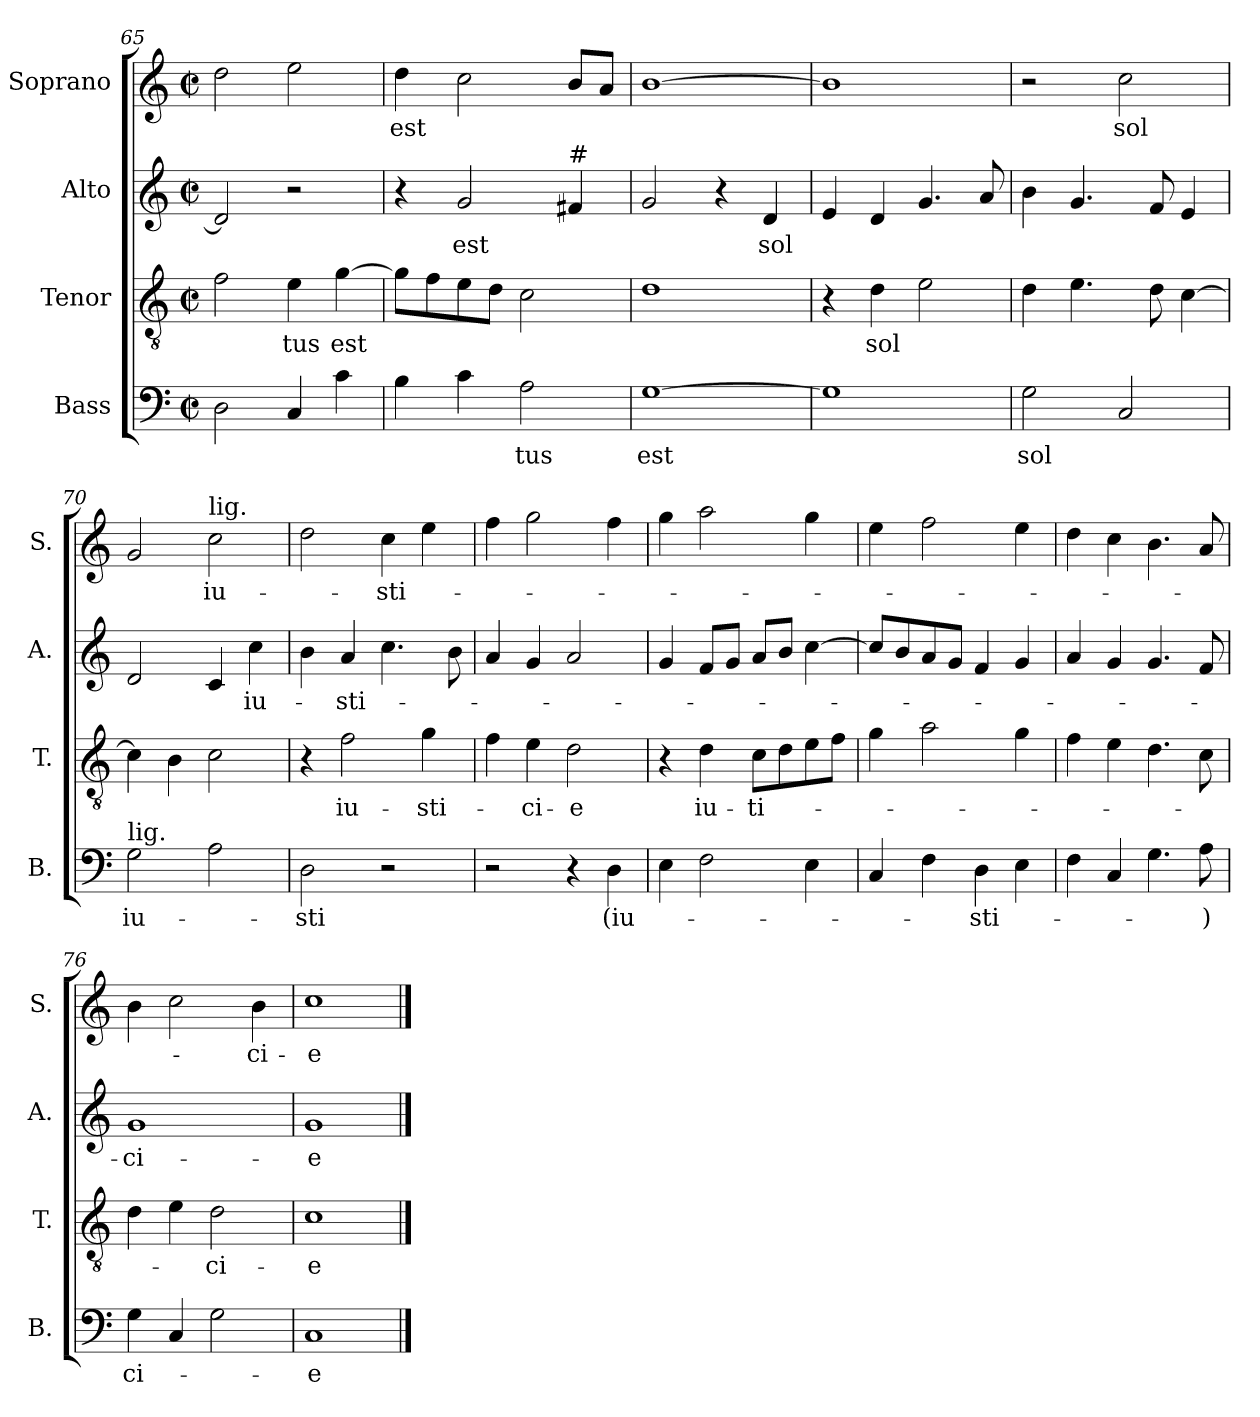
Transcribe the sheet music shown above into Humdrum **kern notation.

**kern	**text	**kern	**text	**kern	**text	**kern	**text
*part4	*part4	*part3	*part3	*part2	*part2	*part1	*part1
*staff4	*staff4	*staff3	*staff3	*staff2	*staff2	*staff1	*staff1
*I"Bass	*	*I"Tenor	*	*I"Alto	*	*I"Soprano	*
*I'B.	*	*I'T.	*	*I'A.	*	*I'S.	*
*clefF4	*	*clefGv2	*	*clefG2	*	*clefG2	*
*k[]	*	*k[]	*	*k[]	*	*k[]	*
*M2/2	*	*M2/2	*	*M2/2	*	*M2/2	*
*met(c|)	*	*met(c|)	*	*met(c|)	*	*met(c|)	*
=65	=65	=65	=65	=65	=65	=65	=65
2D\	.	2f\	.	2d/]	.	2dd\	.
!	!	!	!LO:LY:b	!	!	!	!
4C/	.	4e\	-tus	2r	.	2ee\	.
!	!	!	!LO:LY:b	!	!	!	!
4c\	.	[4g\	est	.	.	.	.
=66	=66	=66	=66	=66	=66	=66	=66
!	!	!	!	!	!	!	!LO:LY:b
4B\	.	8g\L]	.	4r	.	4dd\	est
.	.	8f\	.	.	.	.	.
!	!	!	!	!	!LO:LY:b	!	!
4c\	.	8e\	.	2g/	est	2cc\	.
.	.	8d\J	.	.	.	.	.
!	!LO:LY:b	!	!	!	!	!	!
2A\	-tus	2c\	.	.	.	.	.
!	!	!	!	!LO:TX:a:t=#	!	!	!
.	.	.	.	4f#X/	.	8b/L	.
.	.	.	.	.	.	8a/J	.
=67	=67	=67	=67	=67	=67	=67	=67
!	!LO:LY:b	!	!	!	!	!	!
[1G	est	1d	.	2g/	.	[1b	.
.	.	.	.	4r	.	.	.
!	!	!	!	!	!LO:LY:b	!	!
.	.	.	.	4d/	-sol	.	.
=68	=68	=68	=68	=68	=68	=68	=68
1G]	.	4r	.	4e/	.	1b]	.
!	!	!	!LO:LY:b	!	!	!	!
.	.	4d\	-sol	4d/	.	.	.
.	.	2e\	.	4.g/	.	.	.
.	.	.	.	8a/	.	.	.
!!LO:LB:g=z
=69	=69	=69	=69	=69	=69	=69	=69
!	!LO:LY:b	!	!	!	!	!	!
2G\	-sol	4d\	.	4b\	.	2r	.
.	.	4.e\	.	4.g/	.	.	.
!	!	!	!	!	!	!	!LO:LY:b
2C/	.	.	.	.	.	2cc\	-sol
.	.	8d\	.	8f/	.	.	.
.	.	[4c\	.	4e/	.	.	.
=70	=70	=70	=70	=70	=70	=70	=70
!LO:TX:a:t=lig.	!	!	!	!	!	!	!
!	!LO:LY:b	!	!	!	!	!	!
2G\	iu-	4c\]	.	2d/	.	2g/	.
.	.	4B\	.	.	.	.	.
!	!	!	!	!	!	!LO:TX:a:t=lig.	!
!	!	!	!	!	!	!	!LO:LY:b
2A\	.	2c\	.	4c/	.	2cc\	iu-
!	!	!	!	!	!LO:LY:b	!	!
.	.	.	.	4cc\	iu-	.	.
=71	=71	=71	=71	=71	=71	=71	=71
!	!LO:LY:b	!	!	!	!	!	!
2D\	-sti	4r	.	4b\	.	2dd\	.
!	!	!	!LO:LY:b	!	!LO:LY:b	!	!
.	.	2f\	iu-	4a/	-sti-	.	.
!	!	!	!	!	!	!	!LO:LY:b
2r	.	.	.	4.cc\	.	4cc\	-sti-
!	!	!	!LO:LY:b	!	!	!	!
.	.	4g\	-sti-	.	.	4ee\	.
.	.	.	.	8b\	.	.	.
=72	=72	=72	=72	=72	=72	=72	=72
2r	.	4f\	.	4a/	.	4ff\	.
!	!	!	!LO:LY:b	!	!	!	!
.	.	4e\	-ci-	4g/	.	2gg\	.
!	!	!	!LO:LY:b	!	!	!	!
4r	.	2d\	-e	2a/	.	.	.
!	!LO:LY:b	!	!	!	!	!	!
4D\	(iu-	.	.	.	.	4ff\	.
=73	=73	=73	=73	=73	=73	=73	=73
4E\	.	4r	.	4g/	.	4gg\	.
!	!	!	!LO:LY:b	!	!	!	!
2F\	.	4d\	iu-	8f/L	.	2aa\	.
.	.	.	.	8g/J	.	.	.
!	!	!	!LO:LY:b	!	!	!	!
.	.	8c\L	-ti-	8a/L	.	.	.
.	.	8d\	.	8b/J	.	.	.
4E\	.	8e\	.	[4cc\	.	4gg\	.
.	.	8f\J	.	.	.	.	.
=74	=74	=74	=74	=74	=74	=74	=74
4C/	.	4g\	.	8cc/L]	.	4ee\	.
.	.	.	.	8b/	.	.	.
4F\	.	2a\	.	8a/	.	2ff\	.
.	.	.	.	8g/J	.	.	.
!	!LO:LY:b	!	!	!	!	!	!
4D\	sti-	.	.	4f/	.	.	.
4E\	.	4g\	.	4g/	.	4ee\	.
=75	=75	=75	=75	=75	=75	=75	=75
4F\	.	4f\	.	4a/	.	4dd\	.
4C/	.	4e\	.	4g/	.	4cc\	.
4.G\	.	4.d\	.	4.g/	.	4.b\	.
!	!LO:LY:b	!	!	!	!	!	!
8A\	)	8c\	.	8f/	.	8a/	.
!!LO:LB:g=z
=76	=76	=76	=76	=76	=76	=76	=76
!	!LO:LY:b	!	!	!	!LO:LY:b	!	!
4G\	-ci-	4d\	.	1g	ci-	4b\	.
4C/	.	4e\	.	.	.	2cc\	.
!	!	!	!LO:LY:b	!	!	!	!
2G\	.	2d\	ci-	.	.	.	.
!	!	!	!	!	!	!	!LO:LY:b
.	.	.	.	.	.	4b\	-ci-
=77	=77	=77	=77	=77	=77	=77	=77
!	!LO:LY:b	!	!LO:LY:b	!	!LO:LY:b	!	!LO:LY:b
1C	-e	1c	-e	1g	-e	1cc	-e
==	==	==	==	==	==	==	==
*-	*-	*-	*-	*-	*-	*-	*-
